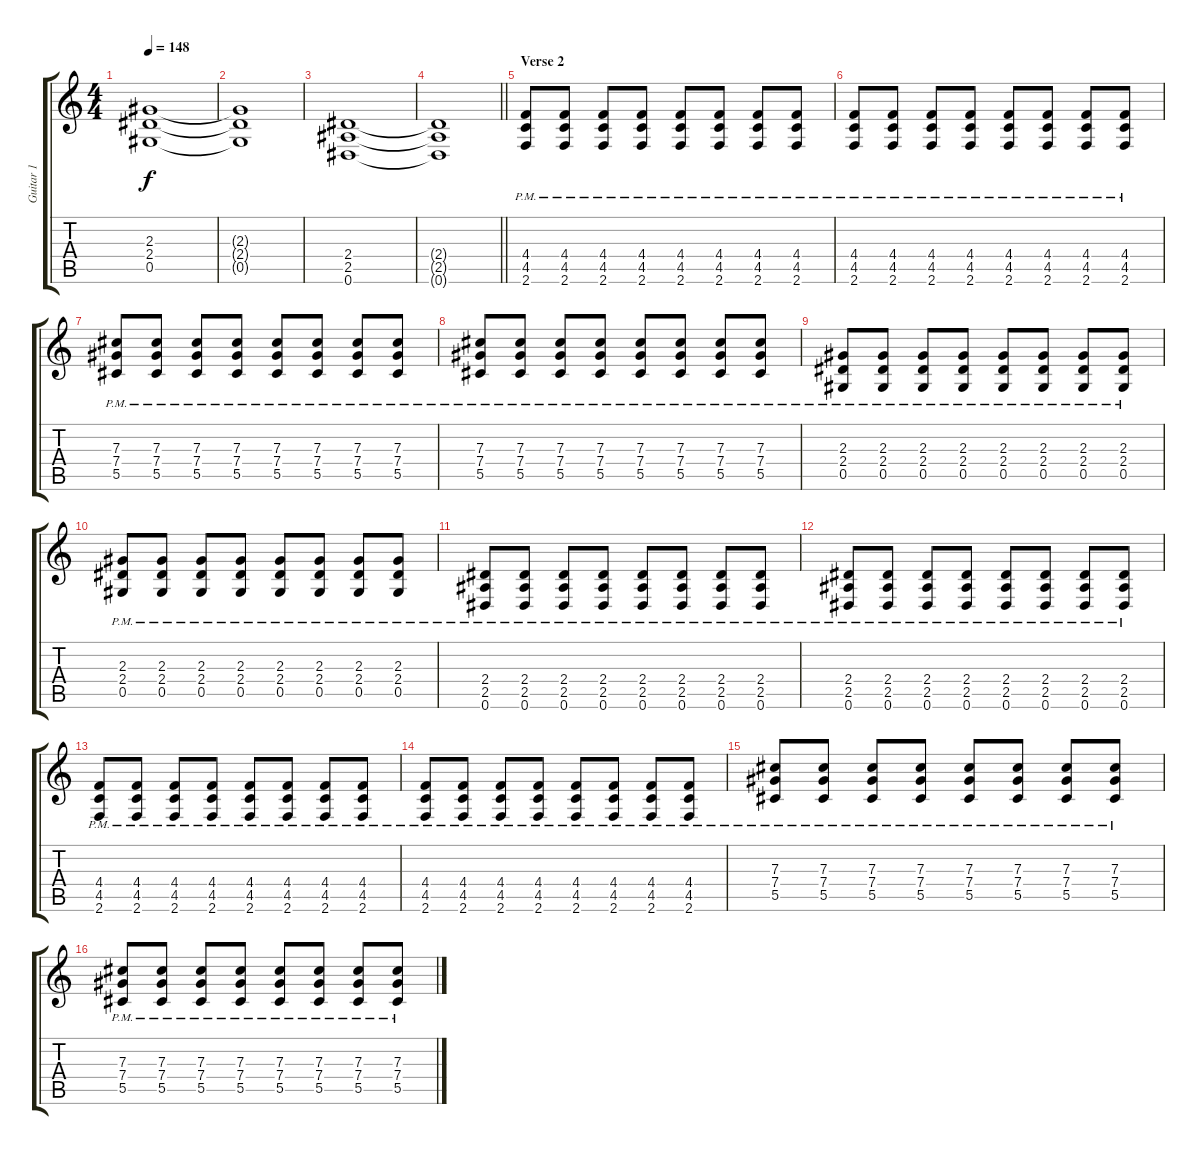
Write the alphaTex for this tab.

\track ("Guitar 1" "Guitar 1") {instrument distortionguitar}
\staff {score tabs}
\tuning (Eb4 Bb3 Gb3 Db3 Ab2 Eb2) {hide}
\ts (4 4)
\tempo 148
\clef g2
\ks c
(2.3 2.4 0.5).1{dy f} |
(2.3{t} 2.4{t} 0.5{t}).1 |
(2.4 2.5 0.6).1 |
\barLineRight lightlight
(2.4{t} 2.5{t} 0.6{t}).1 |
\section ("" "Verse 2")
(4.4{pm} 4.5{pm} 2.6{pm}).8 (4.4{pm} 4.5{pm} 2.6{pm}).8 (4.4{pm} 4.5{pm} 2.6{pm}).8 (4.4{pm} 4.5{pm} 2.6{pm}).8 (4.4{pm} 4.5{pm} 2.6{pm}).8 (4.4{pm} 4.5{pm} 2.6{pm}).8 (4.4{pm} 4.5{pm} 2.6{pm}).8 (4.4{pm} 4.5{pm} 2.6{pm}).8 |
(4.4{pm} 4.5{pm} 2.6{pm}).8 (4.4{pm} 4.5{pm} 2.6{pm}).8 (4.4{pm} 4.5{pm} 2.6{pm}).8 (4.4{pm} 4.5{pm} 2.6{pm}).8 (4.4{pm} 4.5{pm} 2.6{pm}).8 (4.4{pm} 4.5{pm} 2.6{pm}).8 (4.4{pm} 4.5{pm} 2.6{pm}).8 (4.4{pm} 4.5{pm} 2.6{pm}).8 |
(7.3{pm} 7.4{pm} 5.5{pm}).8 (7.3{pm} 7.4{pm} 5.5{pm}).8 (7.3{pm} 7.4{pm} 5.5{pm}).8 (7.3{pm} 7.4{pm} 5.5{pm}).8 (7.3{pm} 7.4{pm} 5.5{pm}).8 (7.3{pm} 7.4{pm} 5.5{pm}).8 (7.3{pm} 7.4{pm} 5.5{pm}).8 (7.3{pm} 7.4{pm} 5.5{pm}).8 |
(7.3{pm} 7.4{pm} 5.5{pm}).8 (7.3{pm} 7.4{pm} 5.5{pm}).8 (7.3{pm} 7.4{pm} 5.5{pm}).8 (7.3{pm} 7.4{pm} 5.5{pm}).8 (7.3{pm} 7.4{pm} 5.5{pm}).8 (7.3{pm} 7.4{pm} 5.5{pm}).8 (7.3{pm} 7.4{pm} 5.5{pm}).8 (7.3{pm} 7.4{pm} 5.5{pm}).8 |
(2.3{pm} 2.4{pm} 0.5{pm}).8 (2.3{pm} 2.4{pm} 0.5{pm}).8 (2.3{pm} 2.4{pm} 0.5{pm}).8 (2.3{pm} 2.4{pm} 0.5{pm}).8 (2.3{pm} 2.4{pm} 0.5{pm}).8 (2.3{pm} 2.4{pm} 0.5{pm}).8 (2.3{pm} 2.4{pm} 0.5{pm}).8 (2.3{pm} 2.4{pm} 0.5{pm}).8 |
(2.3{pm} 2.4{pm} 0.5{pm}).8 (2.3{pm} 2.4{pm} 0.5{pm}).8 (2.3{pm} 2.4{pm} 0.5{pm}).8 (2.3{pm} 2.4{pm} 0.5{pm}).8 (2.3{pm} 2.4{pm} 0.5{pm}).8 (2.3{pm} 2.4{pm} 0.5{pm}).8 (2.3{pm} 2.4{pm} 0.5{pm}).8 (2.3{pm} 2.4{pm} 0.5{pm}).8 |
(2.4{pm} 2.5{pm} 0.6{pm}).8 (2.4{pm} 2.5{pm} 0.6{pm}).8 (2.4{pm} 2.5{pm} 0.6{pm}).8 (2.4{pm} 2.5{pm} 0.6{pm}).8 (2.4{pm} 2.5{pm} 0.6{pm}).8 (2.4{pm} 2.5{pm} 0.6{pm}).8 (2.4{pm} 2.5{pm} 0.6{pm}).8 (2.4{pm} 2.5{pm} 0.6{pm}).8 |
(2.4{pm} 2.5{pm} 0.6{pm}).8 (2.4{pm} 2.5{pm} 0.6{pm}).8 (2.4{pm} 2.5{pm} 0.6{pm}).8 (2.4{pm} 2.5{pm} 0.6{pm}).8 (2.4{pm} 2.5{pm} 0.6{pm}).8 (2.4{pm} 2.5{pm} 0.6{pm}).8 (2.4{pm} 2.5{pm} 0.6{pm}).8 (2.4{pm} 2.5{pm} 0.6{pm}).8 |
(4.4{pm} 4.5{pm} 2.6{pm}).8 (4.4{pm} 4.5{pm} 2.6{pm}).8 (4.4{pm} 4.5{pm} 2.6{pm}).8 (4.4{pm} 4.5{pm} 2.6{pm}).8 (4.4{pm} 4.5{pm} 2.6{pm}).8 (4.4{pm} 4.5{pm} 2.6{pm}).8 (4.4{pm} 4.5{pm} 2.6{pm}).8 (4.4{pm} 4.5{pm} 2.6{pm}).8 |
(4.4{pm} 4.5{pm} 2.6{pm}).8 (4.4{pm} 4.5{pm} 2.6{pm}).8 (4.4{pm} 4.5{pm} 2.6{pm}).8 (4.4{pm} 4.5{pm} 2.6{pm}).8 (4.4{pm} 4.5{pm} 2.6{pm}).8 (4.4{pm} 4.5{pm} 2.6{pm}).8 (4.4{pm} 4.5{pm} 2.6{pm}).8 (4.4{pm} 4.5{pm} 2.6{pm}).8 |
(7.3{pm} 7.4{pm} 5.5{pm}).8 (7.3{pm} 7.4{pm} 5.5{pm}).8 (7.3{pm} 7.4{pm} 5.5{pm}).8 (7.3{pm} 7.4{pm} 5.5{pm}).8 (7.3{pm} 7.4{pm} 5.5{pm}).8 (7.3{pm} 7.4{pm} 5.5{pm}).8 (7.3{pm} 7.4{pm} 5.5{pm}).8 (7.3{pm} 7.4{pm} 5.5{pm}).8 |
(7.3{pm} 7.4{pm} 5.5{pm}).8 (7.3{pm} 7.4{pm} 5.5{pm}).8 (7.3{pm} 7.4{pm} 5.5{pm}).8 (7.3{pm} 7.4{pm} 5.5{pm}).8 (7.3{pm} 7.4{pm} 5.5{pm}).8 (7.3{pm} 7.4{pm} 5.5{pm}).8 (7.3{pm} 7.4{pm} 5.5{pm}).8 (7.3{pm} 7.4{pm} 5.5{pm}).8
